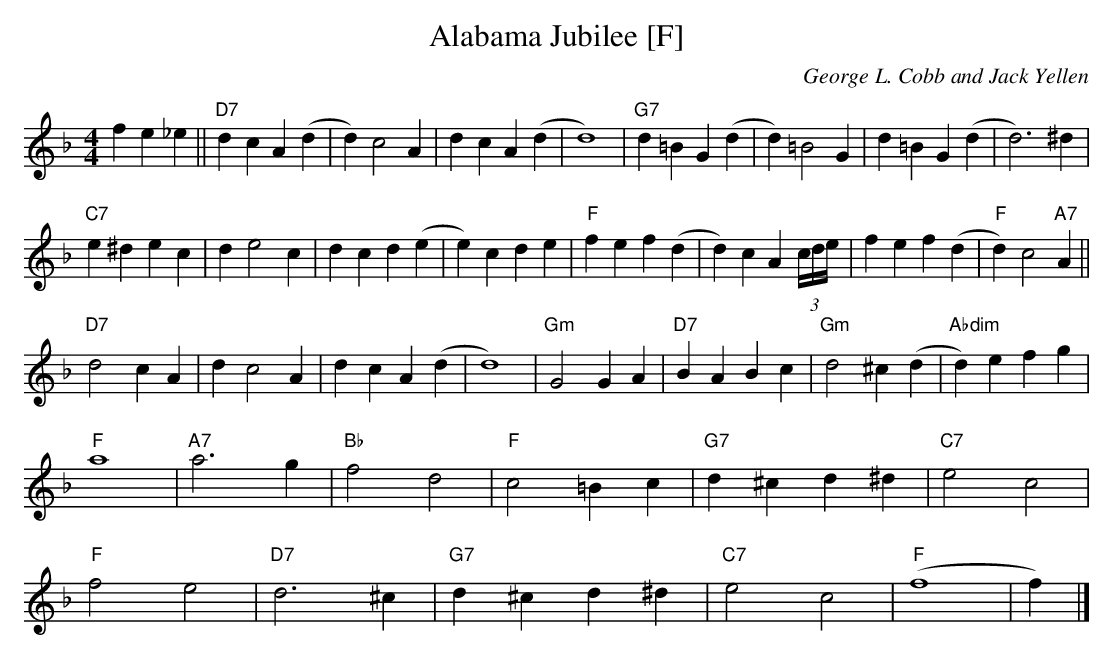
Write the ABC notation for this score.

X:1
T:Alabama Jubilee [F]
C:George L. Cobb and Jack Yellen
M:4/4
L:1/4
K:Fmaj
fe_e||"D7"dcA(d|d)c2A |dcA(d|d4)|"G7"d=BG(d |d)=B2G|d=BG(d|d3)^d|
"C7"e^dec|de2c|dcd(e|e)cde|"F"fef(d|d)cA(3c/4d/4e/4|fef(d|"F"d)c2"A7"A||
"D7"d2cA|dc2A|dcA(d|d4)|"Gm"G2GA|"D7"BABc|"Gm"d2^c(d|"Abdim"d)efg|
"F"a4|"A7"a3g|"Bb"f2d2|"F"c2=Bc|"G7"d^cd^d|"C7"e2c2|
"F"f2e2|"D7"d3^c|"G7"d^cd^d|"C7"e2c2|"F"(f4|f)|]
